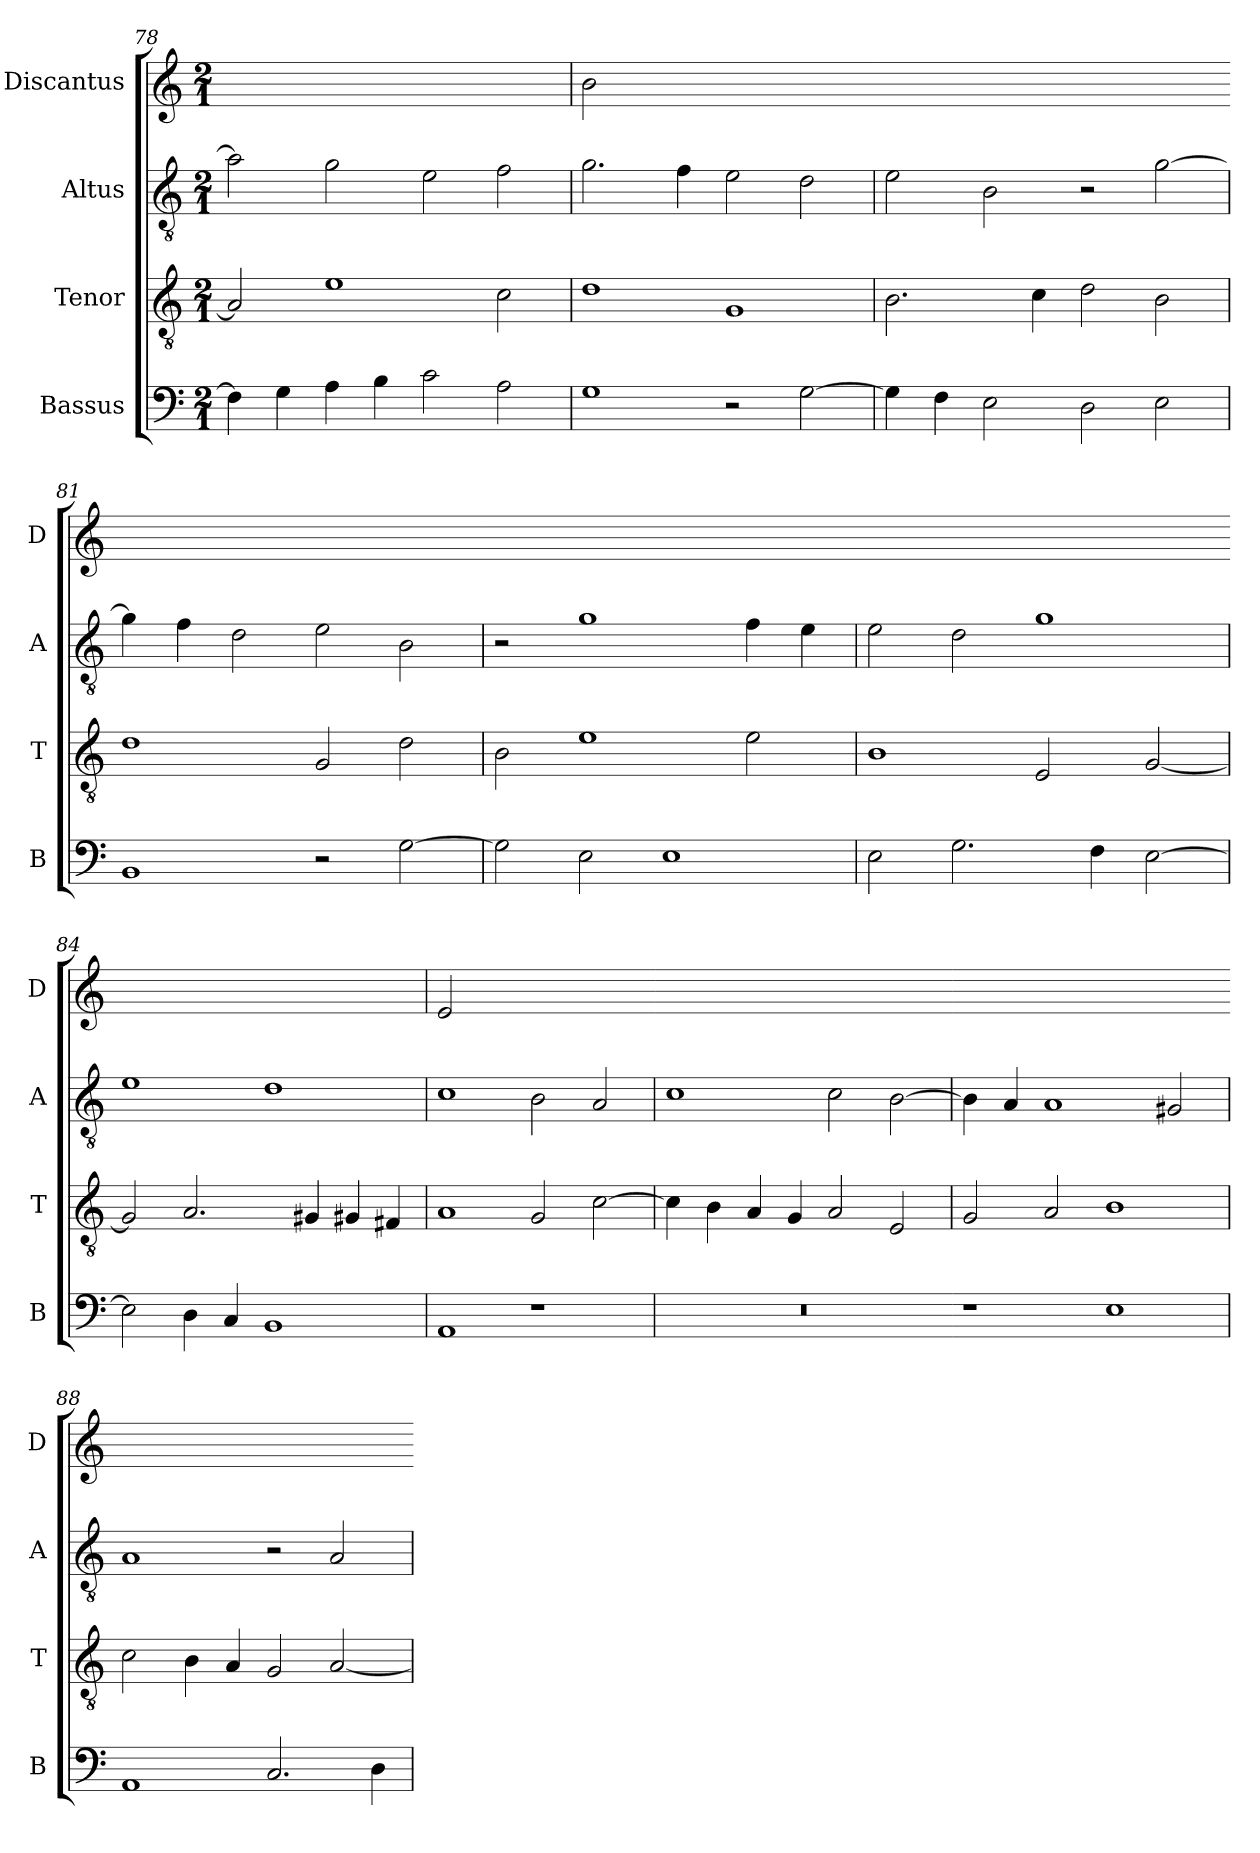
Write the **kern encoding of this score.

**kern	**kern	**kern	**kern
*part4	*part3	*part2	*part1
*staff4	*staff3	*staff2	*staff1
*I"Bassus	*I"Tenor	*I"Altus	*I"Discantus
*I'B	*I'T	*I'A	*I'D
*clefF4	*clefGv2	*clefGv2	*clefG2
*k[]	*k[]	*k[]	*k[]
*M2/1	*M2/1	*M2/1	*M2/1
=78	=78	=78	=78
!	!	!	!LO:N:vis=2
4F\]	2A/]	2a\]	0ccyy]
4G\	.	.	.
4A\	1e	2g\	.
4B\	.	.	.
2c\	.	2e\	.
2A\	2c\	2f\	.
=79	=79	=79	=79
!	!	!	!LO:N:vis=2
1G	1d	2.g\	[y0b
.	.	4f\	.
2r	1G	2e\	.
[2G\	.	2d\	.
=80	=80	=80	=80-
!	!	!	!LO:N:vis=2
4G\]	2.B\	2e\	0byy_y
4F\	.	.	.
2E\	.	2B\	.
.	4c\	.	.
2D\	2d\	2r	.
2E\	2B\	[2g\	.
=81	=81	=81	=81-
!	!	!	!LO:N:vis=2
1BB	1d	4g\]	0byy_y
.	.	4f\	.
.	.	2d\	.
2r	2G/	2e\	.
[2G\	2d\	2B\	.
=82	=82	=82	=82-
!	!	!	!LO:N:vis=2
2G\]	2B\	2r	0byy_y
2E\	1e	1g	.
1E	.	.	.
.	2e\	4f\	.
.	.	4e\	.
=83	=83	=83	=83-
!	!	!	!LO:N:vis=2
2E\	1B	2e\	0byy_
2.G\	.	2d\	.
.	2E/	1g	.
4F\	.	.	.
[2E\	[2G/	.	.
=84	=84	=84	=84-
!	!	!	!LO:N:vis=2
2E\]	2G/]	1e	0byy]
4D\	2.A/	.	.
4C/	.	.	.
1BB	.	1d	.
.	4G#X/	.	.
.	4G#X/	.	.
.	4F#X/	.	.
=85	=85	=85	=85
!	!	!	!LO:N:vis=2
1AA	1A	1c	[y0e
1r	2G/	2B\	.
.	[2c\	2A/	.
=86	=86	=86	=86-
!	!	!	!LO:N:vis=2
0r	4c\]	1c	0eyy_y
.	4B\	.	.
.	4A/	.	.
.	4G/	.	.
.	2A/	2c\	.
.	2E/	[2B\	.
=87	=87	=87	=87-
!	!	!	!LO:N:vis=2
1r	2G/	4B\]	0eyy_y
.	.	4A/	.
.	2A/	1A	.
1E	1B	.	.
.	.	2G#X/	.
=88	=88	=88	=88-
!	!	!	!LO:N:vis=2
1AA	2c\	1A	0eyy_y
.	4B\	.	.
.	4A/	.	.
2.C/	2G/	2r	.
.	[2A/	2A/	.
4D\	.	.	.
=	=	=	=-
*-	*-	*-	*-
